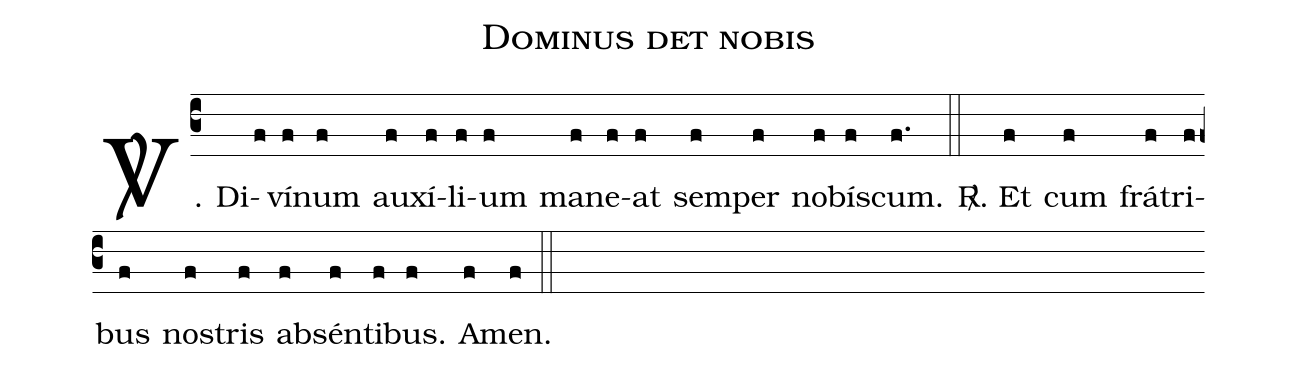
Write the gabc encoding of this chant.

name: Dominus det nobis;
%%
(c3)

<sp>V/</sp>. Di( f)ví(f)num(f) au(f)xí(f)li(f)um(f) ma(f)ne(f)at(f) sem(f)per(f) no(f)bís(f)cum.(f.) (::)
<sp>R/</sp>. Et(f) cum(f) frá(f)tri(f)bus(f) nos(f)tris(f) ab(f)sén(f)ti(f)bus.(f) A(f)men.(f) (::)
